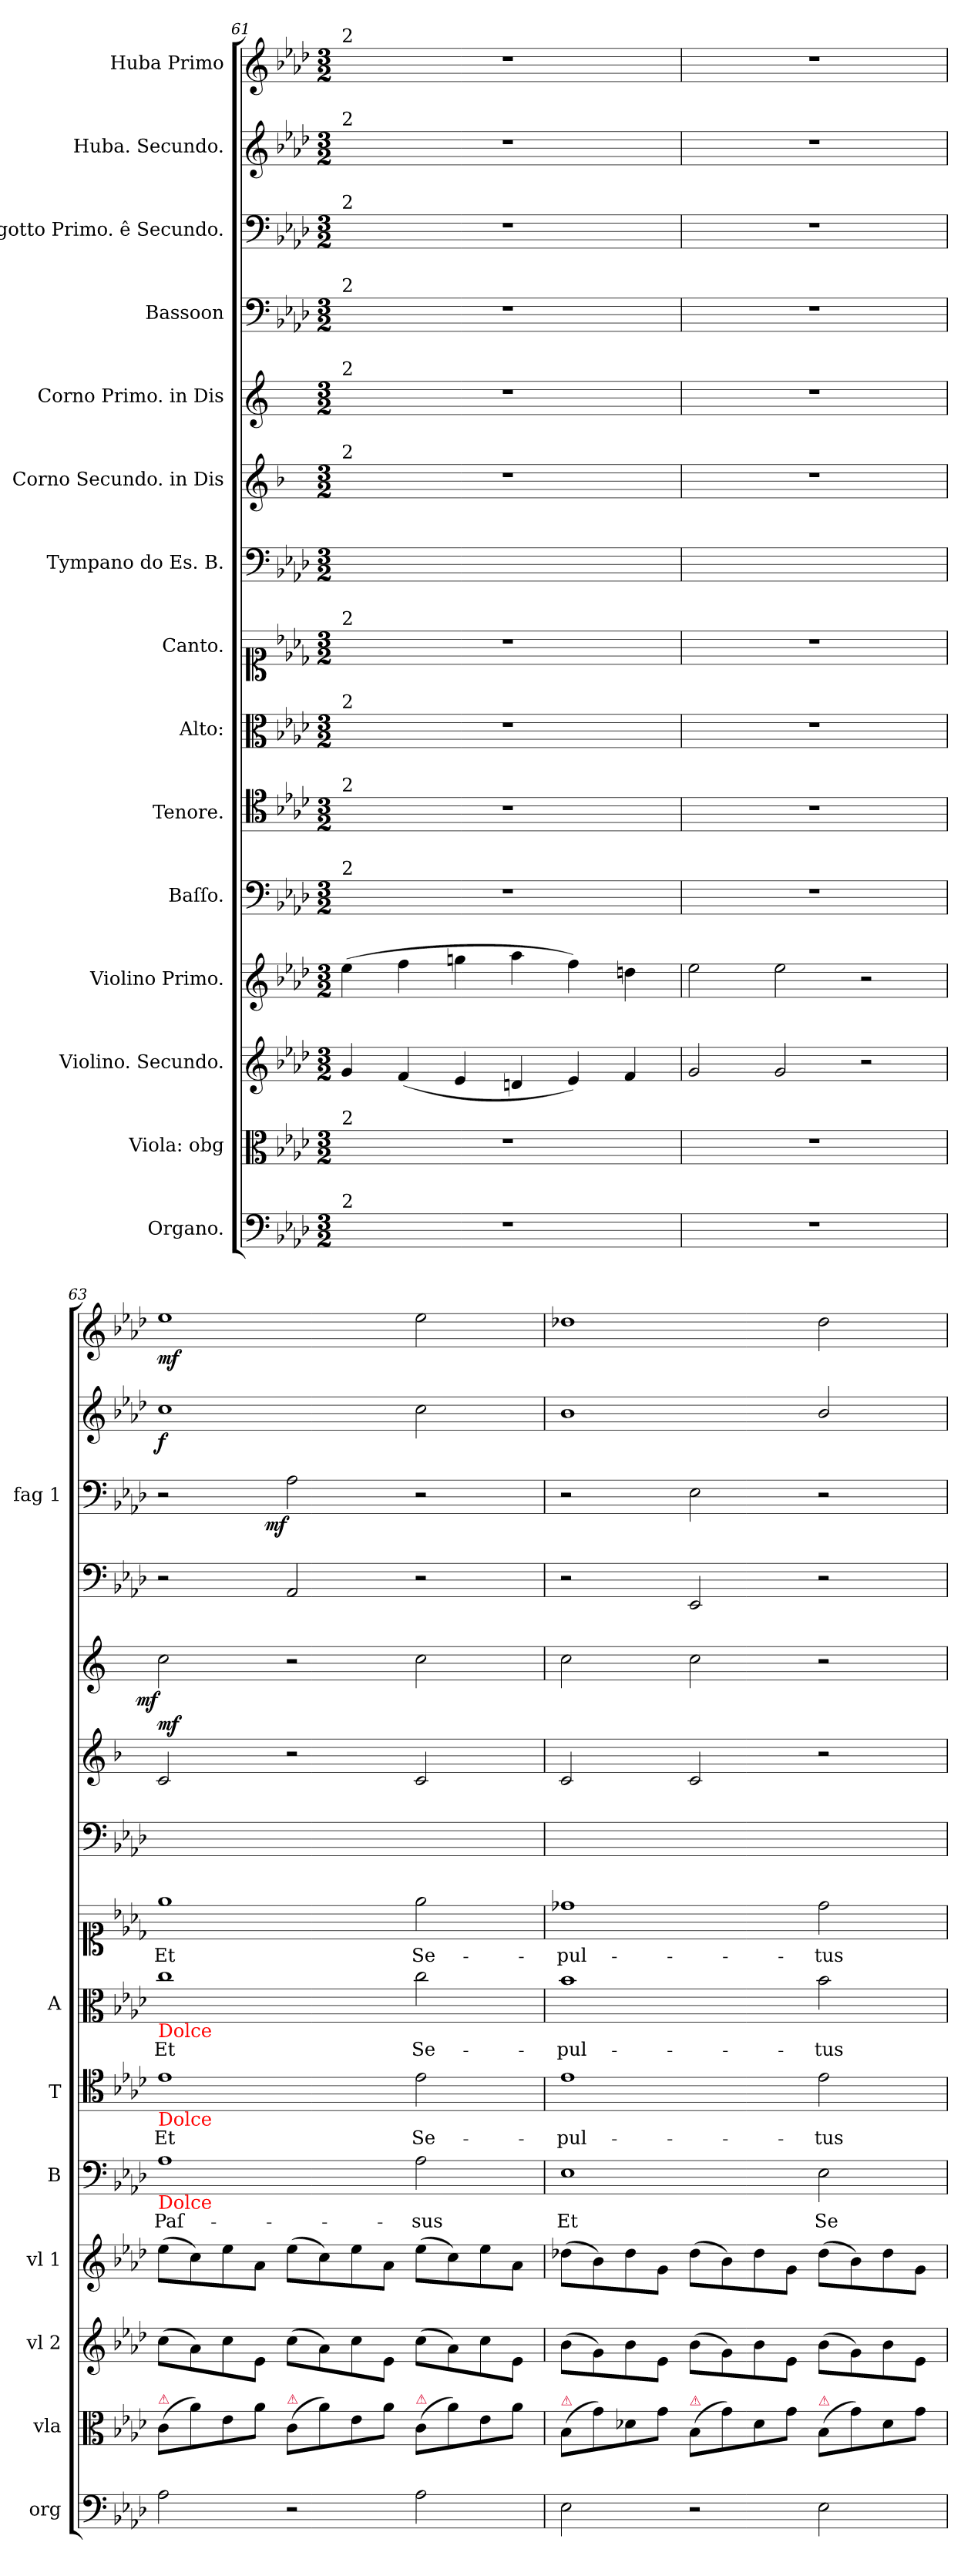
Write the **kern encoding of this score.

**kern	**kern	**dynam	**kern	**dynam	**kern	**dynam	**kern	**text	**kern	**text	**kern	**text	**kern	**text	**kern	**kern	**dynam	**kern	**dynam	**kern	**kern	**dynam	**kern	**dynam	**kern	**dynam
*part15	*part14	*part14	*part13	*part13	*part12	*part12	*part11	*part11	*part10	*part10	*part9	*part9	*part8	*part8	*part7	*part6	*part6	*part5	*part5	*part4	*part3	*part3	*part2	*part2	*part1	*part1
*staff15	*staff14	*staff14	*staff13	*staff13	*staff12	*staff12	*staff11	*staff11	*staff10	*staff10	*staff9	*staff9	*staff8	*staff8	*staff7	*staff6	*staff6	*staff5	*staff5	*staff4	*staff3	*staff3	*staff2	*staff2	*staff1	*staff1
*I"Organo.	*I"Viola: obg	*	*I"Violino. Secundo.	*	*I"Violino Primo.	*	*I"Baſſo.	*	*I"Tenore.	*	*I"Alto:	*	*I"Canto.	*	*I"Tympano do Es. B.	*I"Corno Secundo. in Dis	*	*I"Corno Primo. in Dis	*	*I"Bassoon	*I"Fagotto Primo. ê Secundo.	*	*I"Huba. Secundo.	*	*I"Huba Primo	*
*I'org	*I'vla	*	*I'vl 2	*	*I'vl 1	*	*I'B	*	*I'T	*	*I'A	*	*	*	*	*	*	*	*	*	*I'fag 1	*	*	*	*	*
*clefF4	*clefC3	*	*clefG2	*	*clefG2	*	*clefF4	*	*clefC4	*	*clefC3	*	*clefC1	*	*clefF4	*clefG2	*	*clefG2	*	*clefF4	*clefF4	*	*clefG2	*	*clefG2	*
*	*	*	*	*	*	*	*	*	*	*	*	*	*	*	*	*ITrd-2c-3	*	*ITrd-2c-3	*	*	*	*	*	*	*	*
*k[b-e-a-d-]	*k[b-e-a-d-]	*	*k[b-e-a-d-]	*	*k[b-e-a-d-]	*	*k[b-e-a-d-]	*	*k[b-e-a-d-]	*	*k[b-e-a-d-]	*	*k[b-e-a-d-]	*	*k[b-e-a-d-]	*k[b-e-a-d-]	*	*k[b-e-a-]	*	*k[b-e-a-d-]	*k[b-e-a-d-]	*	*k[b-e-a-d-]	*	*k[b-e-a-d-]	*
*A-:	*A-:	*	*A-:	*	*A-:	*	*A-:	*	*A-:	*	*A-:	*	*A-:	*	*A-:	*A-:	*	*	*	*A-:	*A-:	*	*A-:	*	*A-:	*
*M3/2	*M3/2	*	*M3/2	*	*M3/2	*	*M3/2	*	*M3/2	*	*M3/2	*	*M3/2	*	*M3/2	*M3/2	*	*M3/2	*	*M3/2	*M3/2	*	*M3/2	*	*M3/2	*
=61	=61	=61	=61	=61	=61	=61	=61	=61	=61	=61	=61	=61	=61	=61	=61	=61	=61	=61	=61	=61	=61	=61	=61	=61	=61	=61
!	!	!	!	!	!	!	!	!	!	!	!	!	!	!	!	!	!	!	!	!	!	!	!	!	!LO:TX:a:t=2	!
!	!	!	!	!	!	!	!	!	!	!	!	!	!	!	!	!	!	!	!	!	!	!	!LO:TX:a:t=2	!	!	!
!	!	!	!	!	!	!	!	!	!	!	!	!	!	!	!	!	!	!	!	!	!LO:TX:a:t=2	!	!	!	!	!
!	!	!	!	!	!	!	!	!	!	!	!	!	!	!	!	!	!	!	!	!LO:TX:a:t=2	!	!	!	!	!	!
!	!	!	!	!	!	!	!	!	!	!	!	!	!	!	!	!	!	!LO:TX:a:t=2	!	!	!	!	!	!	!	!
!	!	!	!	!	!	!	!	!	!	!	!	!	!	!	!	!LO:TX:a:t=2	!	!	!	!	!	!	!	!	!	!
!	!	!	!	!	!	!	!	!	!	!	!	!	!LO:TX:a:t=2	!	!	!	!	!	!	!	!	!	!	!	!	!
!	!	!	!	!	!	!	!	!	!	!	!LO:TX:a:t=2	!	!	!	!	!	!	!	!	!	!	!	!	!	!	!
!	!	!	!	!	!	!	!	!	!LO:TX:a:t=2	!	!	!	!	!	!	!	!	!	!	!	!	!	!	!	!	!
!	!	!	!	!	!	!	!LO:TX:a:t=2	!	!	!	!	!	!	!	!	!	!	!	!	!	!	!	!	!	!	!
!	!LO:TX:a:t=2	!	!	!	!	!	!	!	!	!	!	!	!	!	!	!	!	!	!	!	!	!	!	!	!	!
!LO:TX:a:t=2	!	!	!	!	!	!	!	!	!	!	!	!	!	!	!	!	!	!	!	!	!	!	!	!	!	!
1.r	1.r	.	4g/	.	(4ee-\	.	1.r	.	1.r	.	1.r	.	1.r	.	1.ryy	1.r	.	1.r	.	1.r	1.r	.	1.r	.	1.r	.
.	.	.	(4f/	.	4ff\	.	.	.	.	.	.	.	.	.	.	.	.	.	.	.	.	.	.	.	.	.
.	.	.	4e-/	.	4ggn\	.	.	.	.	.	.	.	.	.	.	.	.	.	.	.	.	.	.	.	.	.
.	.	.	4dn/	.	4aa-\	.	.	.	.	.	.	.	.	.	.	.	.	.	.	.	.	.	.	.	.	.
.	.	.	4e-/)	.	4ff\)	.	.	.	.	.	.	.	.	.	.	.	.	.	.	.	.	.	.	.	.	.
.	.	.	4f/	.	4ddn\	.	.	.	.	.	.	.	.	.	.	.	.	.	.	.	.	.	.	.	.	.
=62	=62	=62	=62	=62	=62	=62	=62	=62	=62	=62	=62	=62	=62	=62	=62	=62	=62	=62	=62	=62	=62	=62	=62	=62	=62	=62
1.r	1.r	.	2g/	.	2ee-\	.	1.r	.	1.r	.	1.r	.	1.r	.	1.ryy	1.r	.	1.r	.	1.r	1.r	.	1.r	.	1.r	.
.	.	.	2g/	.	2ee-\	.	.	.	.	.	.	.	.	.	.	.	.	.	.	.	.	.	.	.	.	.
.	.	.	2r	.	2r	.	.	.	.	.	.	.	.	.	.	.	.	.	.	.	.	.	.	.	.	.
=63	=63	=63	=63	=63	=63	=63	=63	=63	=63	=63	=63	=63	=63	=63	=63	=63	=63	=63	=63	=63	=63	=63	=63	=63	=63	=63
!	!	!	!	!	!	!	!	!	!	!	!LO:TX:b:color=red:t=Dolce	!	!	!	!	!	!	!	!	!	!	!	!	!	!	!
!	!	!	!	!	!	!	!	!	!LO:TX:b:color=red:t=Dolce	!	!	!	!	!	!	!	!	!	!	!	!	!	!	!	!	!
!	!	!	!	!	!	!	!LO:TX:b:color=red:t=Dolce	!	!	!	!	!	!	!	!	!	!	!	!	!	!	!	!	!	!	!
!	!LO:TX:a:color=crimson:t=⚠	!	!	!	!	!	!	!	!	!	!	!	!	!	!	!	!	!	!	!	!	!	!	!	!	!
!	!	!LO:DY:b	!	!LO:DY:b:rj	!	!LO:DY:b	!	!	!	!	!	!	!	!	!	!	!LO:DY:a	!	!LO:DY:b:rj	!	!	!	!	!LO:DY:b	!	!LO:DY:b
2A-\	(8c/L	m fort	(8cc\L	mez fort	(8ee-\L	mezzo forto	1A-	Paſ-	1e-	Et	1cc	Et	1ee-	Et	1.ryy	2e-/	mf	2ee-\	mf	2r	2r	.	1cc	f	1ee-	mf
.	8a-\)	.	8a-\)	.	8cc\)	.	.	.	.	.	.	.	.	.	.	.	.	.	.	.	.	.	.	.	.	.
.	8e-\	.	8cc\	.	8ee-\	.	.	.	.	.	.	.	.	.	.	.	.	.	.	.	.	.	.	.	.	.
.	8a-\J	.	8e-\J	.	8a-\J	.	.	.	.	.	.	.	.	.	.	.	.	.	.	.	.	.	.	.	.	.
!	!LO:TX:a:color=crimson:t=⚠	!	!	!	!	!	!	!	!	!	!	!	!	!	!	!	!	!	!	!	!	!	!	!	!	!
!	!	!	!	!	!	!	!	!	!	!	!	!	!	!	!	!	!	!	!	!	!	!LO:DY:b:rj	!	!	!	!
2r	(8c/L	.	(8cc\L	.	(8ee-\L	.	.	.	.	.	.	.	.	.	.	2r	.	2r	.	2AA-/	2A-\	mf	.	.	.	.
.	8a-\)	.	8a-\)	.	8cc\)	.	.	.	.	.	.	.	.	.	.	.	.	.	.	.	.	.	.	.	.	.
.	8e-\	.	8cc\	.	8ee-\	.	.	.	.	.	.	.	.	.	.	.	.	.	.	.	.	.	.	.	.	.
.	8a-\J	.	8e-\J	.	8a-\J	.	.	.	.	.	.	.	.	.	.	.	.	.	.	.	.	.	.	.	.	.
!	!LO:TX:a:color=crimson:t=⚠	!	!	!	!	!	!	!	!	!	!	!	!	!	!	!	!	!	!	!	!	!	!	!	!	!
2A-\	(8c/L	.	(8cc\L	.	(8ee-\L	.	2A-\	-sus	2e-\	Se-	2cc\	Se-	2ee-\	Se-	.	2e-/	.	2ee-\	.	2r	2r	.	2cc\	.	2ee-\	.
.	8a-\)	.	8a-\)	.	8cc\)	.	.	.	.	.	.	.	.	.	.	.	.	.	.	.	.	.	.	.	.	.
.	8e-\	.	8cc\	.	8ee-\	.	.	.	.	.	.	.	.	.	.	.	.	.	.	.	.	.	.	.	.	.
.	8a-\J	.	8e-\J	.	8a-\J	.	.	.	.	.	.	.	.	.	.	.	.	.	.	.	.	.	.	.	.	.
=64	=64	=64	=64	=64	=64	=64	=64	=64	=64	=64	=64	=64	=64	=64	=64	=64	=64	=64	=64	=64	=64	=64	=64	=64	=64	=64
!	!LO:TX:a:color=crimson:t=⚠	!	!	!	!	!	!	!	!	!	!	!	!	!	!	!	!	!	!	!	!	!	!	!	!	!
2E-\	(8B-/L	.	(8b-\L	.	(8dd-X\L	.	1E-	Et	1e-	-pul-	1b-	-pul-	1dd-X	-pul-	1.ryy	2e-/	.	2ee-\	.	2r	2r	.	1b-	.	1dd-X	.
.	8g\)	.	8g\)	.	8b-\)	.	.	.	.	.	.	.	.	.	.	.	.	.	.	.	.	.	.	.	.	.
.	8d-X\	.	8b-\	.	8dd-\	.	.	.	.	.	.	.	.	.	.	.	.	.	.	.	.	.	.	.	.	.
.	8g\J	.	8e-\J	.	8g\J	.	.	.	.	.	.	.	.	.	.	.	.	.	.	.	.	.	.	.	.	.
!	!LO:TX:a:color=crimson:t=⚠	!	!	!	!	!	!	!	!	!	!	!	!	!	!	!	!	!	!	!	!	!	!	!	!	!
2r	(8B-/L	.	(8b-\L	.	(8dd-\L	.	.	.	.	.	.	.	.	.	.	2e-/	.	2ee-\	.	2EE-/	2E-\	.	.	.	.	.
.	8g\)	.	8g\)	.	8b-\)	.	.	.	.	.	.	.	.	.	.	.	.	.	.	.	.	.	.	.	.	.
.	8d-\	.	8b-\	.	8dd-\	.	.	.	.	.	.	.	.	.	.	.	.	.	.	.	.	.	.	.	.	.
.	8g\J	.	8e-\J	.	8g\J	.	.	.	.	.	.	.	.	.	.	.	.	.	.	.	.	.	.	.	.	.
!	!LO:TX:a:color=crimson:t=⚠	!	!	!	!	!	!	!	!	!	!	!	!	!	!	!	!	!	!	!	!	!	!	!	!	!
2E-\	(8B-/L	.	(8b-\L	.	(8dd-\L	.	2E-\	Se-	2e-\	-tus	2b-\	-tus	2dd-\	-tus	.	2r	.	2r	.	2r	2r	.	2b-/	.	2dd-\	.
.	8g\)	.	8g\)	.	8b-\)	.	.	.	.	.	.	.	.	.	.	.	.	.	.	.	.	.	.	.	.	.
.	8d-\	.	8b-\	.	8dd-\	.	.	.	.	.	.	.	.	.	.	.	.	.	.	.	.	.	.	.	.	.
.	8g\J	.	8e-\J	.	8g\J	.	.	.	.	.	.	.	.	.	.	.	.	.	.	.	.	.	.	.	.	.
=	=	=	=	=	=	=	=	=	=	=	=	=	=	=	=	=	=	=	=	=	=	=	=	=	=	=
*-	*-	*-	*-	*-	*-	*-	*-	*-	*-	*-	*-	*-	*-	*-	*-	*-	*-	*-	*-	*-	*-	*-	*-	*-	*-	*-
